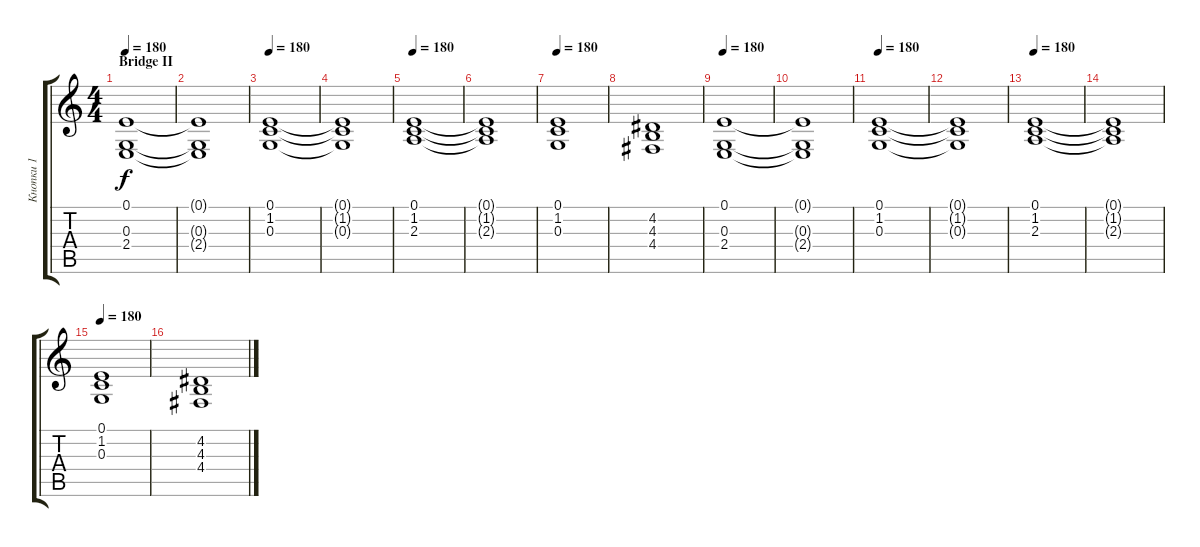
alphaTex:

\track ("Кнопки 1" "Кнопки 1") {instrument stringensemble2}
\staff {score tabs}
\tuning (E4 B3 G3 D3 A2 E2) {hide}
\ts (4 4)
\section ("" "Bridge II")
\tempo 180
\clef g2
\ks c
(0.1 0.3 2.4).1{dy f} |
(0.1{t} 0.3{t} 2.4{t}).1 |
\tempo 180
(0.1 1.2 0.3).1 |
(0.1{t} 1.2{t} 0.3{t}).1 |
\tempo 180
(0.1 1.2 2.3).1 |
(0.1{t} 1.2{t} 2.3{t}).1 |
\tempo 180
(0.1 1.2 0.3).1 |
(4.2 4.3 4.4).1 |
\tempo 180
(0.1 0.3 2.4).1 |
(0.1{t} 0.3{t} 2.4{t}).1 |
\tempo 180
(0.1 1.2 0.3).1 |
(0.1{t} 1.2{t} 0.3{t}).1 |
\tempo 180
(0.1 1.2 2.3).1 |
(0.1{t} 1.2{t} 2.3{t}).1 |
\tempo 180
(0.1 1.2 0.3).1 |
(4.2 4.3 4.4).1
